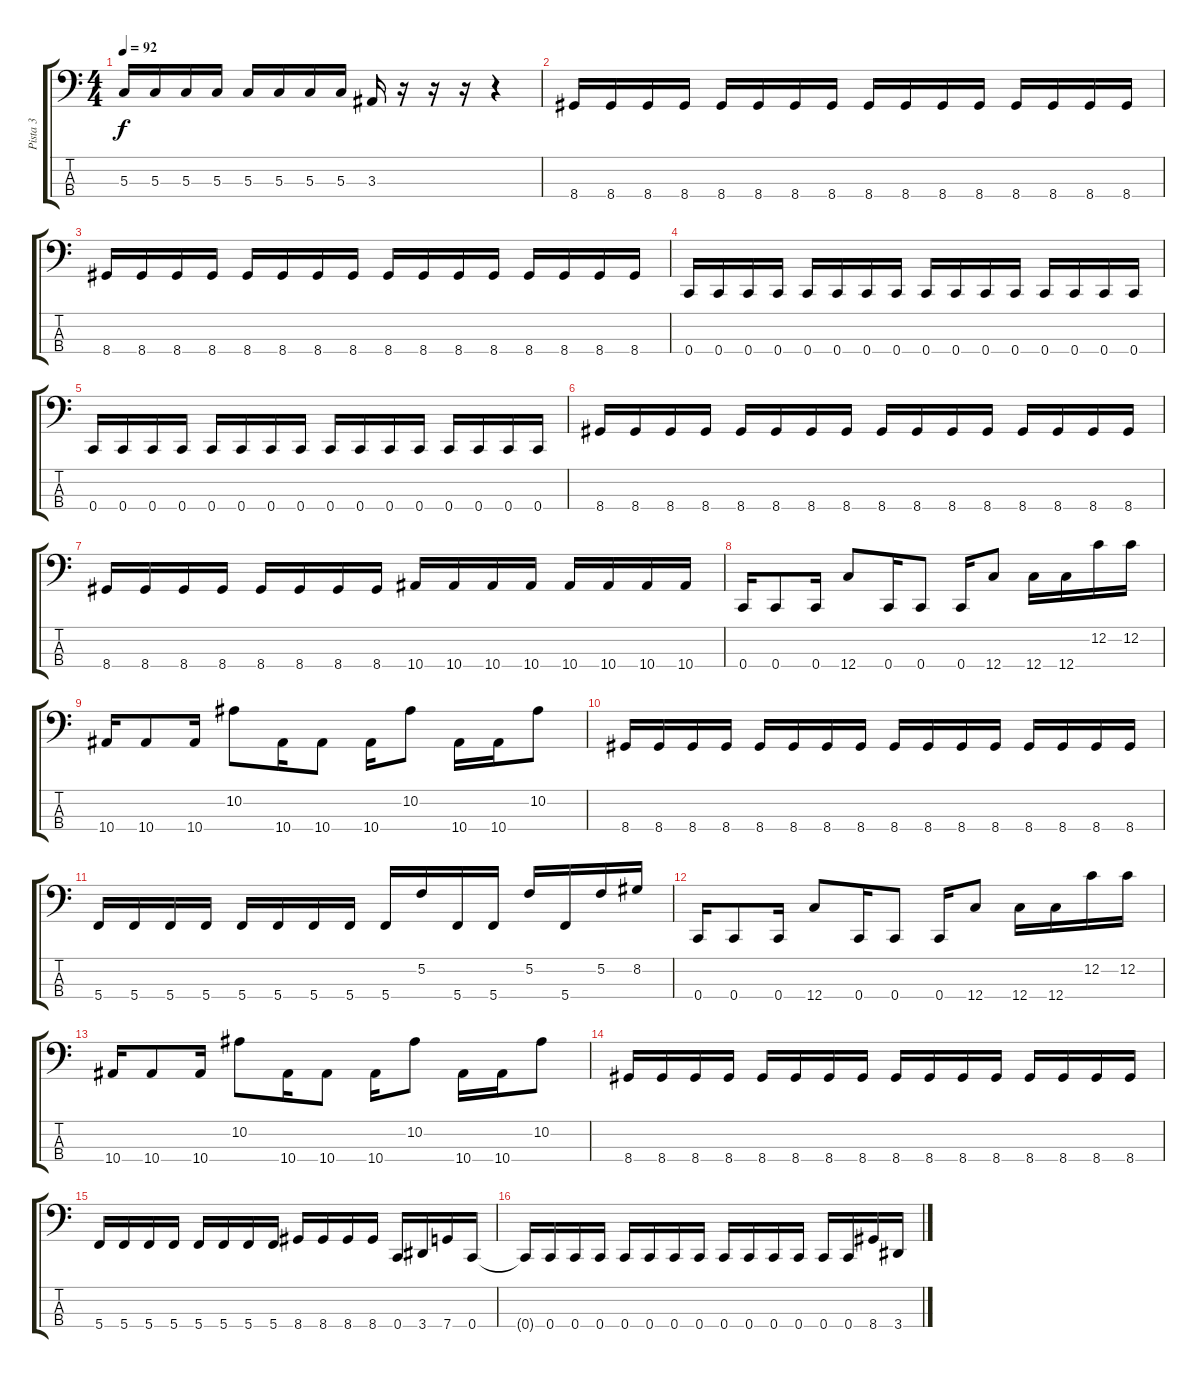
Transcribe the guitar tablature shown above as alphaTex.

\track ("Pista 3" "Pista 3") {instrument electricbassfinger}
\staff {score tabs}
\tuning (F2 C2 G1 C1) {hide}
\ts (4 4)
\tempo 92
\clef f4
\ks c
5.3.16{dy f} 5.3.16 5.3.16 5.3.16 5.3.16 5.3.16 5.3.16 5.3.16 3.3.16 r.16 r.16 r.16 r.4 |
8.4.16 8.4.16 8.4.16 8.4.16 8.4.16 8.4.16 8.4.16 8.4.16 8.4.16 8.4.16 8.4.16 8.4.16 8.4.16 8.4.16 8.4.16 8.4.16 |
8.4.16 8.4.16 8.4.16 8.4.16 8.4.16 8.4.16 8.4.16 8.4.16 8.4.16 8.4.16 8.4.16 8.4.16 8.4.16 8.4.16 8.4.16 8.4.16 |
0.4.16 0.4.16 0.4.16 0.4.16 0.4.16 0.4.16 0.4.16 0.4.16 0.4.16 0.4.16 0.4.16 0.4.16 0.4.16 0.4.16 0.4.16 0.4.16 |
0.4.16 0.4.16 0.4.16 0.4.16 0.4.16 0.4.16 0.4.16 0.4.16 0.4.16 0.4.16 0.4.16 0.4.16 0.4.16 0.4.16 0.4.16 0.4.16 |
8.4.16 8.4.16 8.4.16 8.4.16 8.4.16 8.4.16 8.4.16 8.4.16 8.4.16 8.4.16 8.4.16 8.4.16 8.4.16 8.4.16 8.4.16 8.4.16 |
8.4.16 8.4.16 8.4.16 8.4.16 8.4.16 8.4.16 8.4.16 8.4.16 10.4.16 10.4.16 10.4.16 10.4.16 10.4.16 10.4.16 10.4.16 10.4.16 |
0.4.16 0.4.8 0.4.16 12.4.8 0.4.16 0.4.8 0.4.16 12.4.8 12.4.16 12.4.16 12.2.16 12.2.16 |
10.4.16 10.4.8 10.4.16 10.2.8 10.4.16 10.4.8 10.4.16 10.2.8 10.4.16 10.4.16 10.2.8 |
8.4.16 8.4.16 8.4.16 8.4.16 8.4.16 8.4.16 8.4.16 8.4.16 8.4.16 8.4.16 8.4.16 8.4.16 8.4.16 8.4.16 8.4.16 8.4.16 |
5.4.16 5.4.16 5.4.16 5.4.16 5.4.16 5.4.16 5.4.16 5.4.16 5.4.16 5.2.16 5.4.16 5.4.16 5.2.16 5.4.16 5.2.16 8.2.16 |
0.4.16 0.4.8 0.4.16 12.4.8 0.4.16 0.4.8 0.4.16 12.4.8 12.4.16 12.4.16 12.2.16 12.2.16 |
10.4.16 10.4.8 10.4.16 10.2.8 10.4.16 10.4.8 10.4.16 10.2.8 10.4.16 10.4.16 10.2.8 |
8.4.16 8.4.16 8.4.16 8.4.16 8.4.16 8.4.16 8.4.16 8.4.16 8.4.16 8.4.16 8.4.16 8.4.16 8.4.16 8.4.16 8.4.16 8.4.16 |
5.4.16 5.4.16 5.4.16 5.4.16 5.4.16 5.4.16 5.4.16 5.4.16 8.4.16 8.4.16 8.4.16 8.4.16 0.4.16 3.4.16 7.4.16 0.4.16 |
0.4{t}.16 0.4.16 0.4.16 0.4.16 0.4.16 0.4.16 0.4.16 0.4.16 0.4.16 0.4.16 0.4.16 0.4.16 0.4.16 0.4.16 8.4.16 3.4.16
